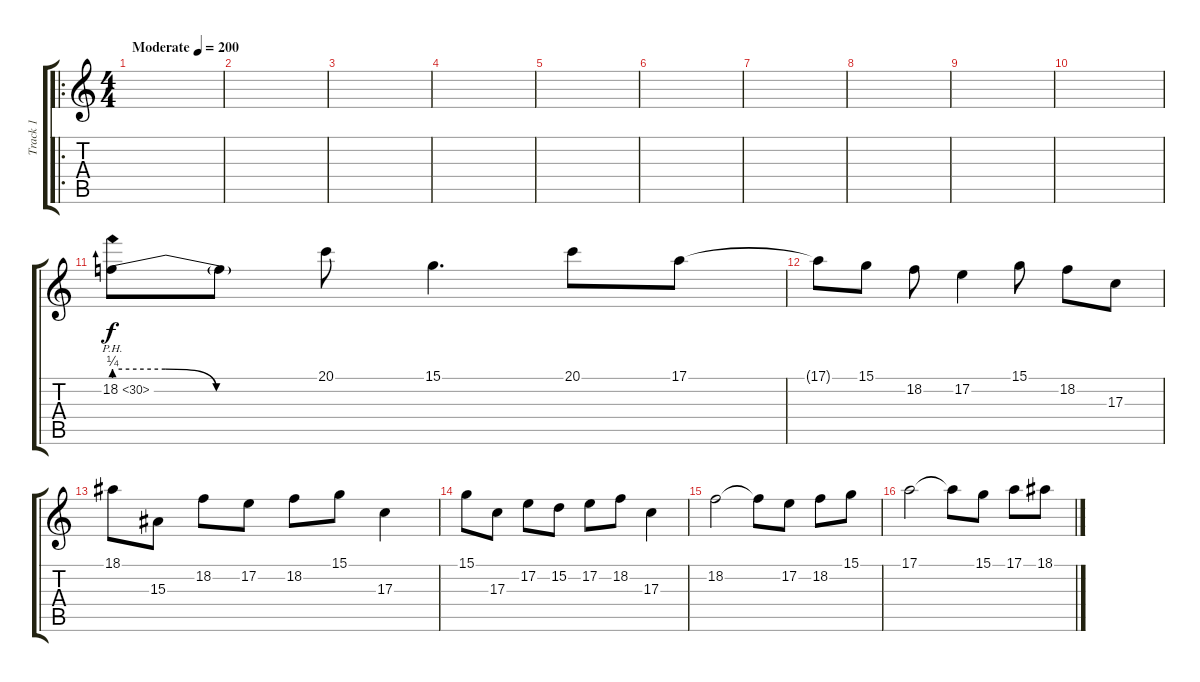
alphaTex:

\track ("Track 1" "Track 1") {instrument lead1square}
\staff {score tabs}
\tuning (E4 B3 G3 D3 A2 E2) {hide}
\ro
\ts (4 4)
\tempo (200 "Moderate")
\clef g2
\ks c
|
|
|
|
|
|
|
|
|
|
18.2{be (custom 0 1 15 1 30 0 60 0) ph 12}.8 18.2{t}.8 20.1.8 15.1.4{d} 20.1.8 17.1.8 |
17.1{t}.8 15.1.8 18.2.8 17.2.4 15.1.8 18.2.8 17.3.8 |
18.1.8 15.3.8 18.2.8 17.2.8 18.2.8 15.1.8 17.3.4 |
15.1.8 17.3.8 17.2.8 15.2.8 17.2.8 18.2.8 17.3.4 |
18.2.2 18.2{t}.8 17.2.8 18.2.8 15.1.8 |
17.1.2 17.1{t}.8 15.1.8 17.1.8 18.1.8
